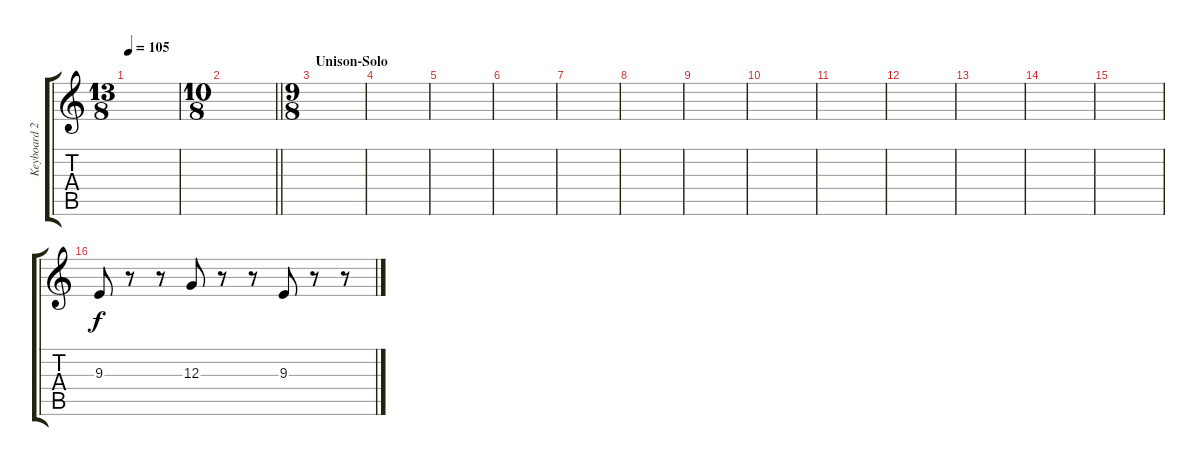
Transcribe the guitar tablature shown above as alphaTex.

\track ("Keyboard 2" "Keyboard 2") {instrument lead1square}
\staff {score tabs}
\tuning (E4 B3 G3 D3 A2 E2) {hide}
\ts (13 8)
\tempo 105
\clef g2
\ks aminor
|
\ts (10 8)
\barLineRight lightlight
|
\ts (9 8)
\section ("" "Unison-Solo")
|
|
|
|
|
|
|
|
|
|
|
|
|
9.3.8 r.8 r.8 12.3.8 r.8 r.8 9.3.8 r.8 r.8
